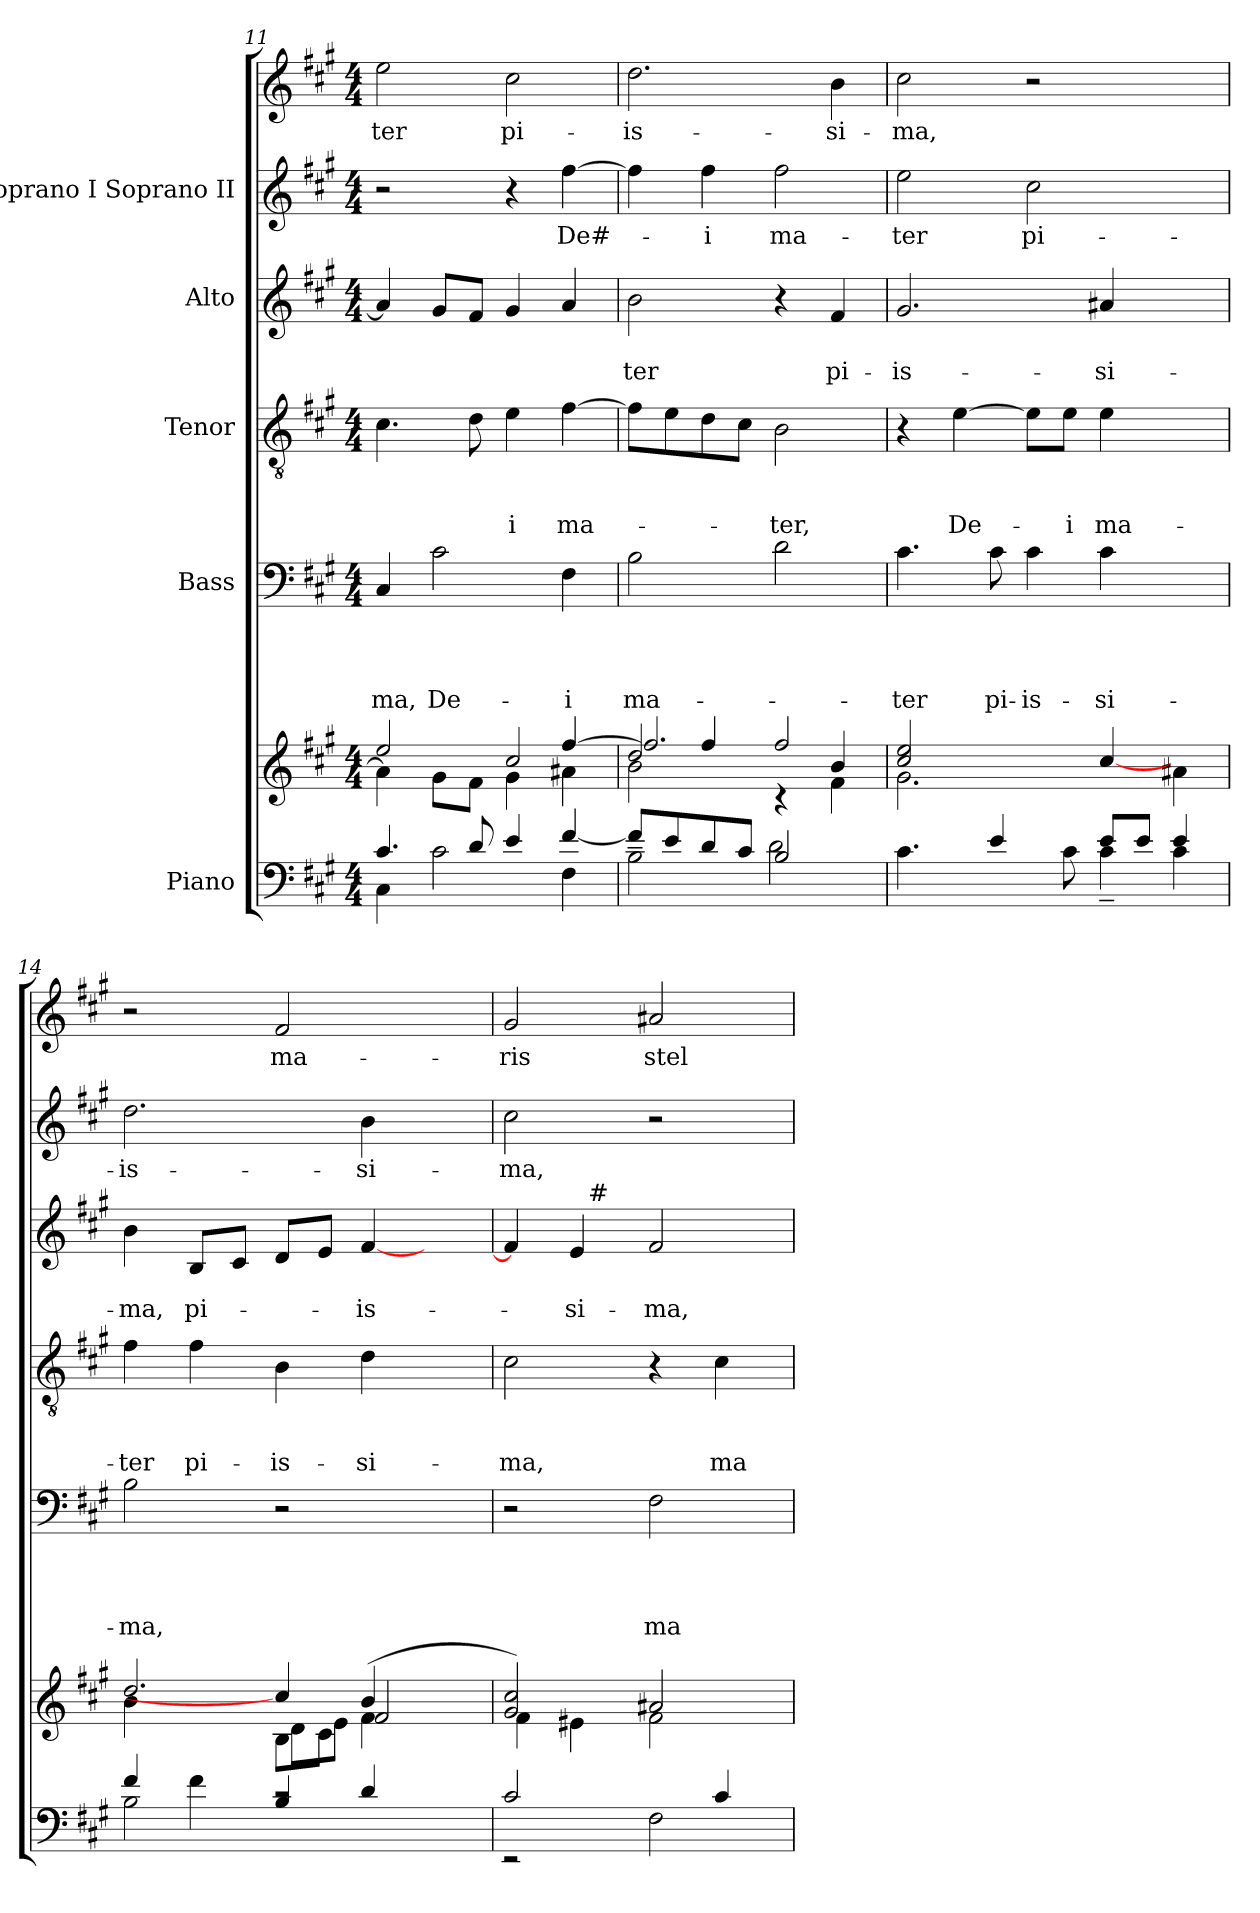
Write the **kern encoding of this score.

**kern	**kern	**kern	**text	**text	**text	**text	**kern	**text	**text	**text	**kern	**text	**text	**kern	**text	**kern	**text
*part5	*part5	*part4	*part4	*part4	*part4	*part4	*part3	*part3	*part3	*part3	*part2	*part2	*part2	*part1	*part1	*part1	*part1
*staff7	*staff6	*staff5	*staff5	*staff5	*staff5	*staff5	*staff4	*staff4	*staff4	*staff4	*staff3	*staff3	*staff3	*staff2	*staff2	*staff1	*staff1
*I"Piano	*	*I"Bass	*	*	*	*	*I"Tenor	*	*	*	*I"Alto	*	*	*I"Soprano I Soprano II	*	*	*
*clefF4	*clefG2	*clefF4	*	*	*	*	*clefGv2	*	*	*	*clefG2	*	*	*clefG2	*	*clefG2	*
*k[f#c#g#]	*k[f#c#g#]	*k[f#c#g#]	*	*	*	*	*k[f#c#g#]	*	*	*	*k[f#c#g#]	*	*	*k[f#c#g#]	*	*k[f#c#g#]	*
*A:	*A:	*A:	*	*	*	*	*A:	*	*	*	*A:	*	*	*A:	*	*A:	*
*M4/4	*M4/4	*M4/4	*	*	*	*	*M4/4	*	*	*	*M4/4	*	*	*M4/4	*	*M4/4	*
=11	=11	=11	=11	=11	=11	=11	=11	=11	=11	=11	=11	=11	=11	=11	=11	=11	=11
*^	*^	*	*	*	*	*	*	*	*	*	*	*	*	*	*	*	*
*	*	*	*^	*	*	*	*	*	*	*	*	*	*	*	*	*	*	*	*
*	*	*	*	*^	*	*	*	*	*	*	*	*	*	*	*	*	*	*	*	*
!	!	!	!	!	!	!	!	!	!	!LO:LY:b	!	!	!	!	!	!	!	!	!	!	!LO:LY:b
4C#\	4.c#/	2ee/	4a\]	2ryy	2.ryy	4C#/	.	.	.	-ma,	4.c#\	.	.	.	4a/]	.	.	2r	.	2ee\	ter
!	!	!	!	!	!	!	!	!	!	!LO:LY:b	!	!	!	!	!	!	!	!	!	!	!
2c#\	.	.	8g#\L	.	.	2c#\	.	.	.	De-	.	.	.	.	8g#/L	.	.	.	.	.	.
.	8d/	.	8f#\J	.	.	.	.	.	.	.	8d\	.	.	.	8f#/J	.	.	.	.	.	.
!	!	!	!	!	!	!	!	!	!	!	!	!	!	!LO:LY:b	!	!	!	!	!	!	!LO:LY:b
.	4e/	2cc#/	2ryy	4g#\	.	.	.	.	.	.	4e\	.	.	-i	4g#/	.	.	4r	.	2cc#\	pi-
!	!	!	!	!	!	!	!	!	!	!LO:LY:b	!	!	!	!LO:LY:b	!	!	!	!	!LO:LY:b:rj	!	!
4F#\	[>4f#/	.	.	[>4ff#/	4a#X\	4F#\	.	.	.	-i	[>4f#\	.	.	ma-	4a/	.	.	[>4ff#\	-De#-	.	.
=12	=12	=12	=12	=12	=12	=12	=12	=12	=12	=12	=12	=12	=12	=12	=12	=12	=12	=12	=12	=12	=12
!	!	!	!	!	!	!	!	!	!	!LO:LY:b	!	!	!	!	!	!	!LO:LY:b	!	!	!	!LO:LY:b
2B~<\	8f#/L]	2dd/	2b\	2.ff#/]	4ryy	2B\	.	.	.	ma-	8f#\L]	.	.	.	2b\	.	-ter	4ff#\]	.	2.dd\	-is-
.	8e/	.	.	.	.	.	.	.	.	.	8e\	.	.	.	.	.	.	.	.	.	.
!	!	!	!	!	!	!	!	!	!	!	!	!	!	!	!	!	!	!	!LO:LY:b	!	!
.	8d/	.	.	.	4ff#/	.	.	.	.	.	8d\	.	.	.	.	.	.	4ff#\	-i	.	.
.	8c#/J	.	.	.	.	.	.	.	.	.	8c#\J	.	.	.	.	.	.	.	.	.	.
!	!	!	!	!	!	!	!	!	!	!	!	!	!	!LO:LY:b	!	!	!	!	!LO:LY:b	!	!
2B/	2d\	2ff#/	4rc	.	2ryy	2d\	.	.	.	.	2B\	.	.	-ter,	4r	.	.	2ff#\	ma-	.	.
!	!	!	!	!	!	!	!	!	!	!	!	!	!	!	!	!	!LO:LY:b	!	!	!	!LO:LY:b
.	.	.	4f#\	4b/	.	.	.	.	.	.	.	.	.	.	4f#/	.	pi-	.	.	4b\	-si-
=13	=13	=13	=13	=13	=13	=13	=13	=13	=13	=13	=13	=13	=13	=13	=13	=13	=13	=13	=13	=13	=13
!	!	!	!	!	!	!	!	!	!	!LO:LY:b	!	!	!	!	!	!	!LO:LY:b	!	!LO:LY:b	!	!LO:LY:b
4.c#\	2.ryy	2cc#/ 2ee/	2.g#\	2.ryy	1ryy	4.c#\	.	.	.	-ter	4r	.	.	.	2.g#/	.	-is-	2ee\	ter	2cc#\	-ma,
!	!	!	!	!	!	!	!	!	!	!	!	!	!	!LO:LY:b	!	!	!	!	!	!	!
.	.	.	.	.	.	.	.	.	.	.	[>4e\	.	.	De-	.	.	.	.	.	.	.
!	!	!	!	!	!	!	!	!	!	!LO:LY:b	!	!	!	!	!	!	!	!	!	!	!
4e/	.	.	.	.	.	8c#\	.	.	.	pi-	.	.	.	.	.	.	.	.	.	.	.
!	!	!	!	!	!	!	!	!	!	!LO:LY:b	!	!	!	!	!	!	!	!	!LO:LY:b	!	!
.	.	2.ryy	.	.	.	4c#\	.	.	.	-is-	8e\L]	.	.	.	.	.	.	2cc#\	pi-	2r	.
!	!	!	!	!	!	!	!	!	!	!	!	!	!	!LO:LY:b	!	!	!	!	!	!	!
8c#\	.	.	.	.	.	.	.	.	.	.	8e\J	.	.	-i	.	.	.	.	.	.	.
!	!	!	!	!	!	!	!	!	!	!LO:LY:b	!	!	!	!LO:LY:b	!	!	!LO:LY:b	!	!	!	!
8e/L	4c#~<\	.	4ryy	[4cc#/	.	4c#\	.	.	.	-si-	4e\	.	.	ma-	4a#X/	.	-si-	.	.	.	.
8e/J	.	.	.	.	.	.	.	.	.	.	.	.	.	.	.	.	.	.	.	.	.
4c#\	4e/	.	4ryy	4ryy	4a#X\	4ryy	.	.	.	.	4ryy	.	.	.	4ryy	.	.	4ryy	.	4ryy	.
=14	=14	=14	=14	=14	=14	=14	=14	=14	=14	=14	=14	=14	=14	=14	=14	=14	=14	=14	=14	=14	=14
!	!	!	!	!	!	!	!	!	!	!LO:LY:b	!	!	!	!LO:LY:b	!	!	!LO:LY:b	!	!LO:LY:b	!	!
2B\	4f#/	2.dd/	4b\	2ryy	2ryy	2B\	.	.	.	-ma,	4f#\	.	.	-ter	4b\	.	-ma,	2.dd\	-is-	2r	.
!	!	!	!	!	!	!	!	!	!	!	!	!	!	!LO:LY:b	!	!	!LO:LY:b	!	!	!	!
.	4f#\	.	4ryy	.	.	.	.	.	.	.	4f#\	.	.	pi-	8B/L	.	pi-	.	.	.	.
.	.	.	.	.	.	.	.	.	.	.	.	.	.	.	8c#/J	.	.	.	.	.	.
!	!	!	!	!	!	!	!	!	!	!	!	!	!	!LO:LY:b	!	!	!	!	!	!	!LO:LY:b
2rc	4B/	.	8B\L	4cc#/]	8d\L	2r	.	.	.	.	4B\	.	.	-is-	8d/L	.	.	.	.	2f#/	-ma-
.	.	.	8c#\J	.	8e\J	.	.	.	.	.	.	.	.	.	8e/J	.	.	.	.	.	.
!	!	!	!	!	!	!	!	!	!	!	!	!	!	!LO:LY:b	!	!	!LO:LY:b	!	!LO:LY:b	!	!
.	4d/	(<4f#\	2ryy	2f#/	4b/	.	.	.	.	.	4d\	.	.	-si-	[<4f#/	.	-is-	4b\	-si-	.	.
4ryy	4ryy	4ryy	.	.	4ryy	4ryy	.	.	.	.	4ryy	.	.	.	4ryy	.	.	4ryy	.	4ryy	.
=15	=15	=15	=15	=15	=15	=15	=15	=15	=15	=15	=15	=15	=15	=15	=15	=15	=15	=15	=15	=15	=15
*	*^	*	*	*	*	*	*	*	*	*	*	*	*	*	*	*	*	*	*	*	*
!	!	!	!	!	!	!	!	!	!	!	!	!	!	!	!LO:LY:b	!	!	!	!	!LO:LY:b	!	!LO:LY:b
*	*	*	*	*v	*v	*v	*	*	*	*	*	*	*	*	*	*^	*	*	*	*	*	*
2c#/	2rEE	2.ryy	2g#/ 2cc#/)	4f#\	2r	.	.	.	.	2c#\	.	.	-ma,	4f#/]	4ryy	.	.	2cc#\	-ma,	2g#/	-ris
!	!	!	!	!	!	!	!	!	!	!	!	!	!	!	!	!	!LO:LY:b	!	!	!	!
.	.	.	.	4e#X\	.	.	.	.	.	.	.	.	.	4e/	32ryy	.	-si-	.	.	.	.
!	!	!	!	!	!	!	!	!	!	!	!	!	!	!	!LO:TX:a:t=#	!	!	!	!	!	!
.	.	.	.	.	.	.	.	.	.	.	.	.	.	.	2ryy	.	.	.	.	.	.
!	!	!	!	!	!	!	!	!	!LO:LY:b	!	!	!	!	!	!	!	!LO:LY:b	!	!	!	!LO:LY:b
2ryy	2F#\	.	2a#X/	2f#\	2F#\	.	.	.	ma-	4r	.	.	.	2f#/	.	.	-ma,	2r	.	2a#X/	stel-
!	!	!	!	!	!	!	!	!	!	!	!	!	!LO:LY:b	!	!	!	!	!	!	!	!
.	.	4c#/	.	.	.	.	.	.	.	4c#\	.	.	ma-	.	.	.	.	.	.	.	.
.	.	.	.	.	.	.	.	.	.	.	.	.	.	.	8..ryy	.	.	.	.	.	.
*v	*v	*v	*	*	*	*	*	*	*	*	*	*	*	*v	*v	*	*	*	*	*	*
*	*v	*v	*	*	*	*	*	*	*	*	*	*	*	*	*	*	*	*
=	=	=	=	=	=	=	=	=	=	=	=	=	=	=	=	=	=
*-	*-	*-	*-	*-	*-	*-	*-	*-	*-	*-	*-	*-	*-	*-	*-	*-	*-
